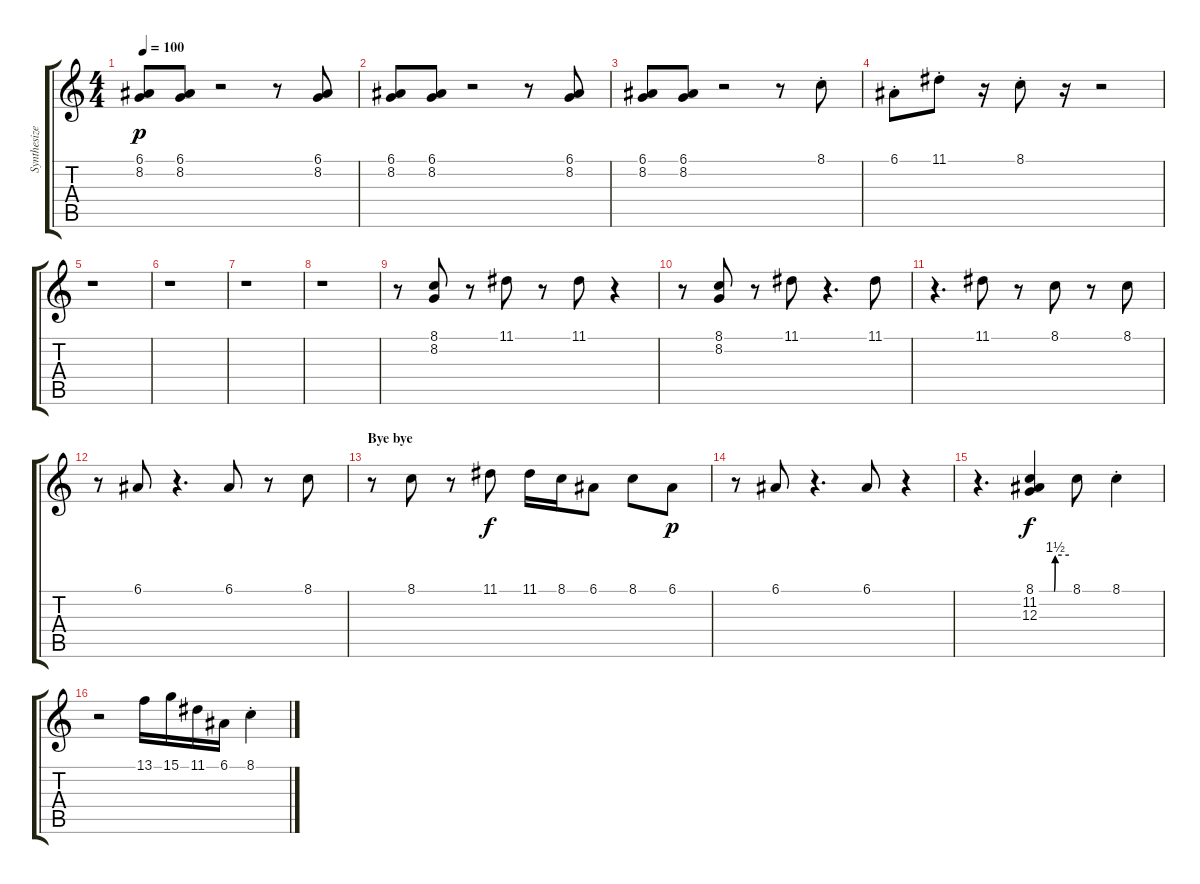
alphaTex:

\track ("Synthesizer (Bill)" "Synthesize") {instrument pad5bowed}
\staff {score tabs}
\tuning (E4 B3 G3 D3 A2 E2) {hide}
\ts (4 4)
\tempo 100
\clef g2
\ks c
(6.1 8.2).8{dy p} (6.1 8.2).8 r.2 r.8 (6.1 8.2).8 |
(6.1 8.2).8 (6.1 8.2).8 r.2 r.8 (6.1 8.2).8 |
(6.1 8.2).8 (6.1 8.2).8 r.2 r.8 8.1{st}.8 |
6.1{st}.8 11.1{st}.8 r.16 8.1{st}.8 r.16 r.2 |
r.1 |
r.1 |
r.1 |
r.1 |
r.8 (8.1 8.2).8 r.8 11.1.8 r.8 11.1.8 r.4 |
r.8 (8.1 8.2).8 r.8 11.1.8 r.4{d} 11.1.8 |
r.4{d} 11.1.8 r.8 8.1.8 r.8 8.1.8 |
r.8 6.1.8 r.4{d} 6.1.8 r.8 8.1.8 |
\section ("" "Bye bye")
r.8 8.1.8 r.8 11.1.8{dy f} 11.1.16 8.1.16 6.1.8 8.1.8 6.1.8{dy p} |
r.8 6.1.8 r.4{d} 6.1.8 r.4 |
r.4{d} (8.1{be (custom 0 0 30 0 32 6 60 6)} 11.2 12.3).4{dy f} 8.1.8 8.1{st}.4 |
r.2 13.1.16 15.1.16 11.1.16 6.1.16 8.1{st}.4
